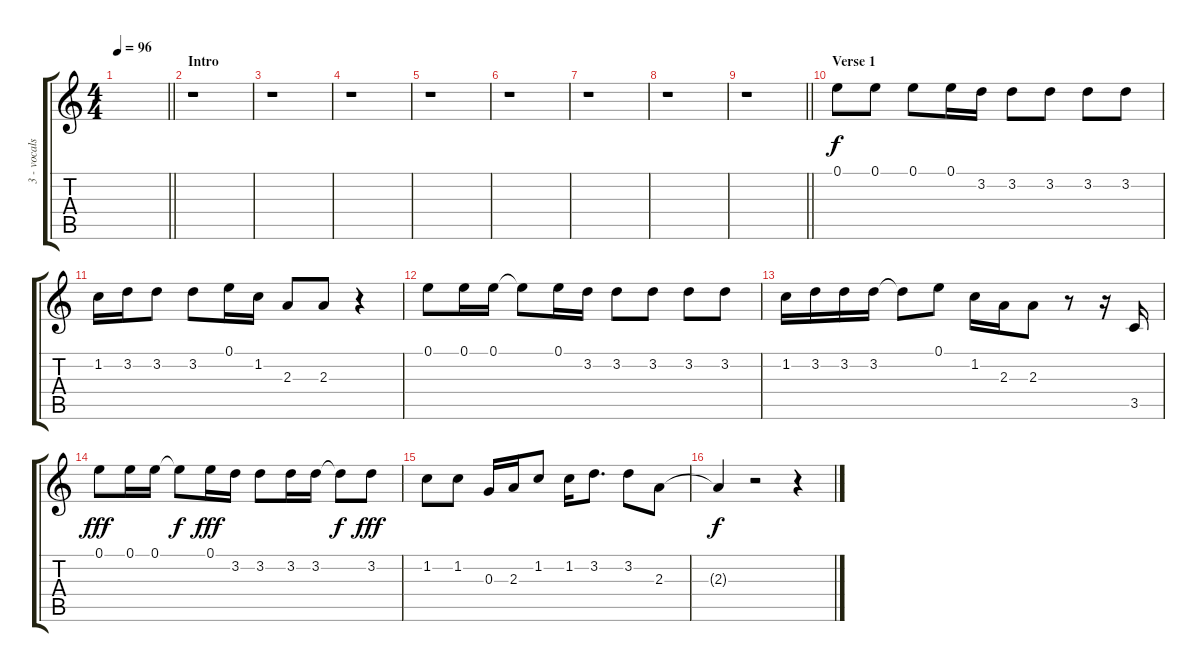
\track ("3 - vocals" "3 - vocals") {instrument electricguitarclean}
\staff {score tabs}
\tuning (E4 B3 G3 D3 A2 E2) {hide}
\ts (4 4)
\tempo 96
\clef g2
\barLineRight lightlight
\ks c
|
\section ("" "Intro")
r.1 |
r.1 |
r.1 |
r.1 |
r.1 |
r.1 |
r.1 |
\barLineRight lightlight
r.1 |
\section ("" "Verse 1")
0.1.8 0.1.8 0.1.8 0.1.16 3.2.16 3.2.8 3.2.8 3.2.8 3.2.8 |
1.2.16 3.2.16 3.2.8 3.2.8 0.1.16 1.2.16 2.3.8 2.3.8 r.4 |
0.1.8 0.1.16 0.1.16 0.1{t}.8 0.1.16 3.2.16 3.2.8 3.2.8 3.2.8 3.2.8 |
1.2.16 3.2.16 3.2.16 3.2.16 3.2{t}.8 0.1.8 1.2.16 2.3.16 2.3.8 r.8 r.16 3.5.16 |
0.1.8{dy fff} 0.1.16 0.1.16 0.1{t}.8{dy f} 0.1.16{dy fff} 3.2.16 3.2.8 3.2.16 3.2.16 3.2{t}.8{dy f} 3.2.8{dy fff} |
1.2.8 1.2.8 0.3.16 2.3.16 1.2.8 1.2.16 3.2.8{d} 3.2.8 2.3.8 |
2.3{t}.4{dy f} r.2 r.4
